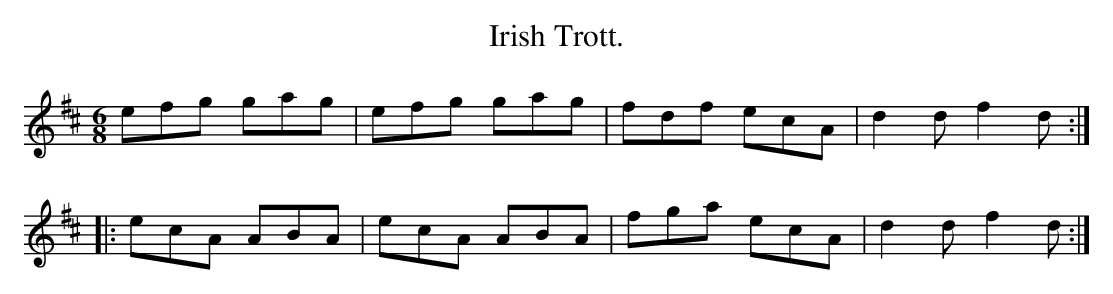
X:1
T:Irish Trott.
M:6/8
L:1/8
K:D
efg gag|efg gag|fdf ecA|d2d f2d:|
|:ecA ABA|ecA ABA|fga ecA|d2d f2d:|
